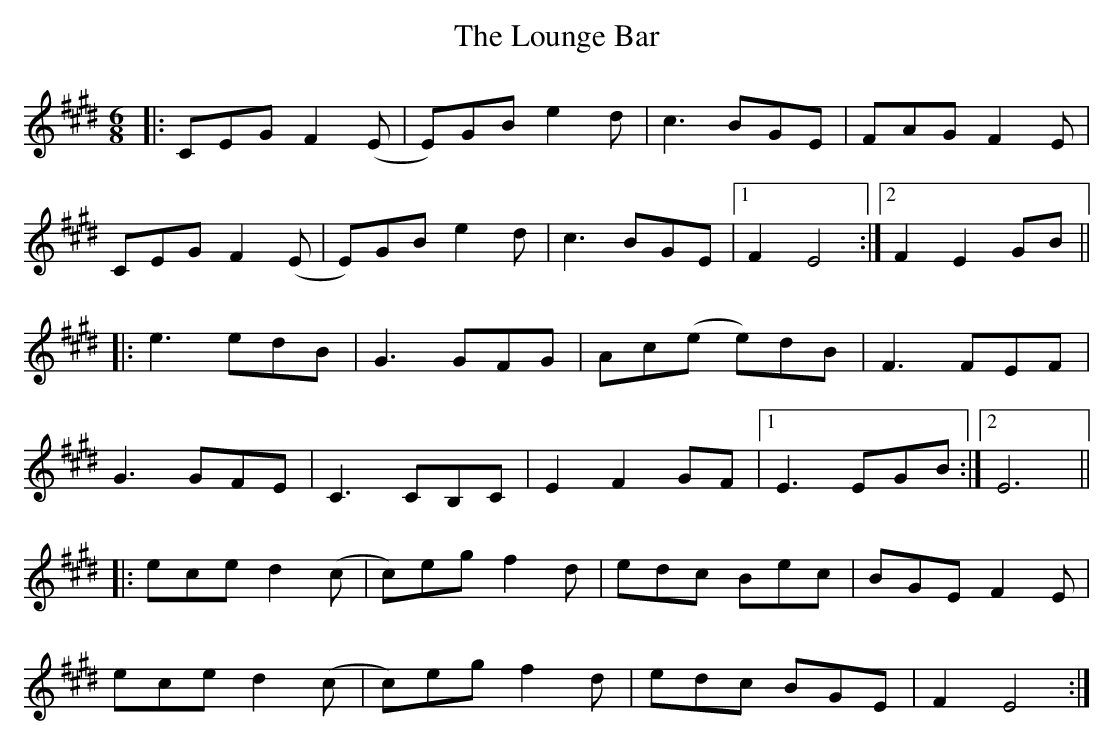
X:1
T: The Lounge Bar
M: 6/8
L: 1/8
K: Emaj
|:CEG F2 (E|E)GB e2 d|c3 BGE|FAG F2 E|
CEG F2 (E|E)GB e2 d|c3 BGE|1 F2 E4:|2 F2 E2 GB||
|:e3 edB|G3 GFG|Ac(e e)dB|F3 FEF|
G3 GFE|C3 CB,C|E2 F2 GF|1 E3 EGB:|2 E6||
|:ece d2 (c|c)eg f2 d|edc Bec|BGE F2 E|
ece d2 (c|c)eg f2 d|edc BGE|F2 E4:|
